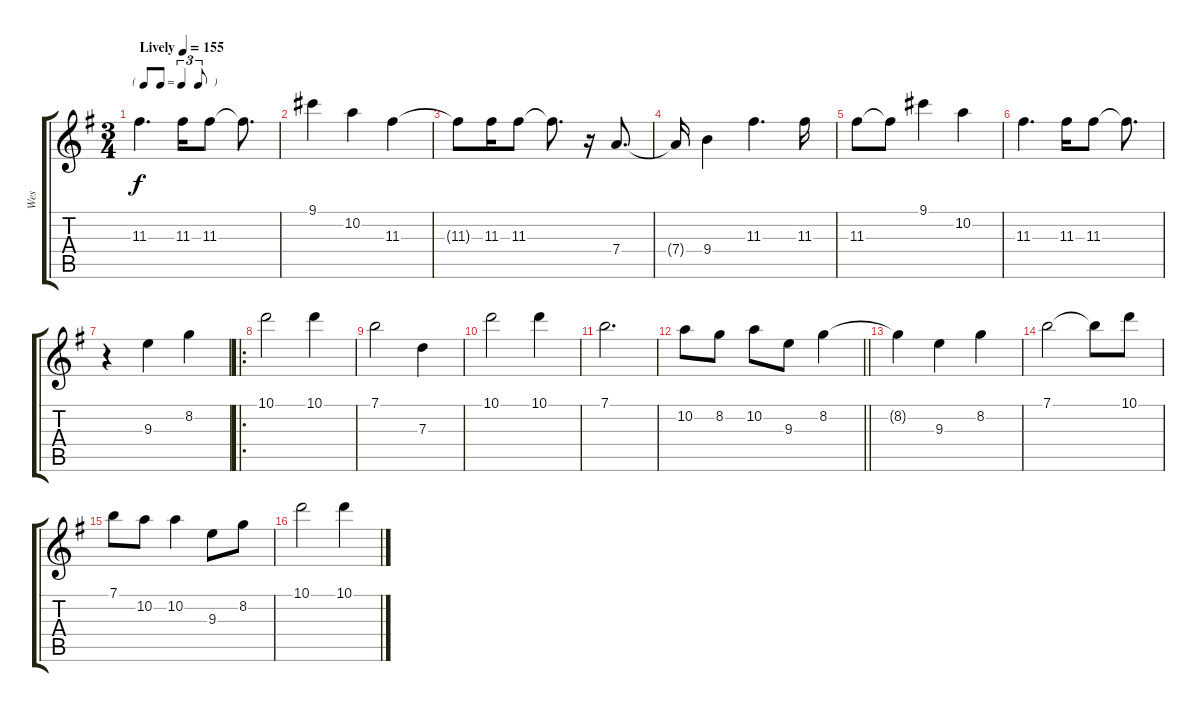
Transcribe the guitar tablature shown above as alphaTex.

\track ("Wes" "Wes") {instrument electricguitarjazz}
\staff {score tabs}
\tuning (E4 B3 G3 D3 A2 E2) {hide}
\ts (3 4)
\tf triplet8th
\tempo (155 "Lively")
\clef g2
\ks eminor
11.3.4{d dy f instrument electricguitarjazz} 11.3.16 11.3.8 11.3{t}.8{d} |
9.1.4 10.2.4 11.3.4 |
11.3{t}.8 11.3.16 11.3.8 11.3{t}.8{d} r.16 7.4.8{d} |
7.4{t}.16 9.4.4 11.3.4{d} 11.3.16 |
11.3.8 11.3{t}.8 9.1.4 10.2.4 |
11.3.4{d} 11.3.16 11.3.8 11.3{t}.8{d} |
r.4 9.3.4 8.2.4 |
\ro
10.1.2 10.1.4 |
7.1.2 7.3.4 |
10.1.2 10.1.4 |
7.1.2{d} |
\barLineRight lightlight
10.2.8 8.2.8 10.2.8 9.3.8 8.2.4 |
\section ("" "")
8.2{t}.4 9.3.4 8.2.4 |
7.1.2 7.1{t}.8 10.1.8 |
7.1.8 10.2.8 10.2.4 9.3.8 8.2.8 |
10.1.2 10.1.4
